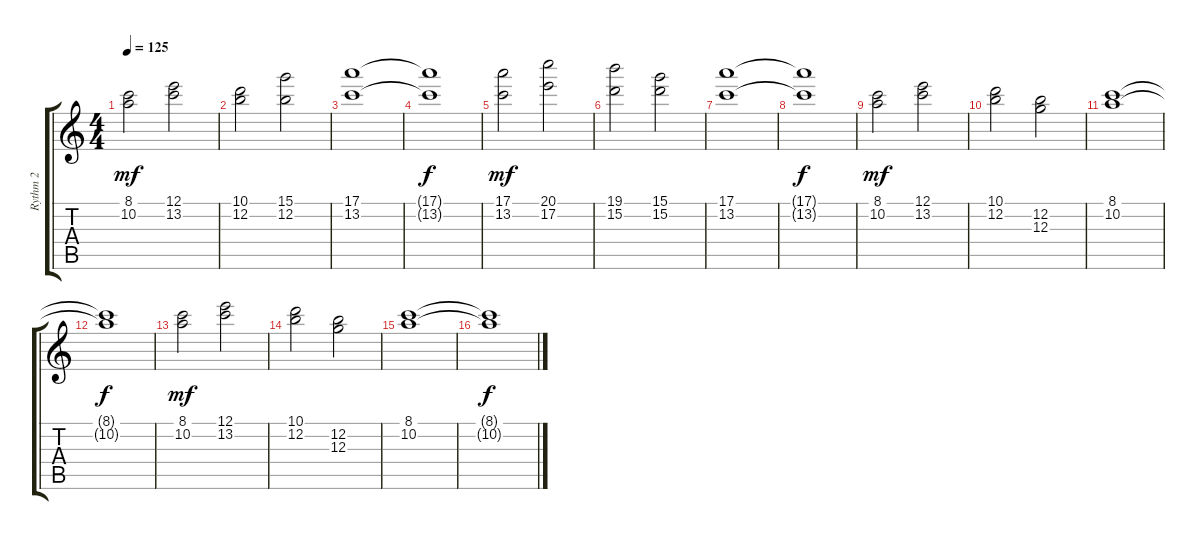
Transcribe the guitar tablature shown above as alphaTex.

\track ("Rythm 2" "Rythm 2") {instrument overdrivenguitar}
\staff {score tabs}
\tuning (E4 B3 G3 D3 A2 E2) {hide}
\ts (4 4)
\tempo 125
\clef g2
\ks c
(8.1 10.2).2{dy mf} (12.1 13.2).2 |
(10.1 12.2).2 (15.1 12.2).2 |
(17.1 13.2).1 |
(17.1{t} 13.2{t}).1{dy f} |
(17.1 13.2).2{dy mf} (20.1 17.2).2 |
(19.1 15.2).2 (15.1 15.2).2 |
(17.1 13.2).1 |
(17.1{t} 13.2{t}).1{dy f} |
(8.1 10.2).2{dy mf} (12.1 13.2).2 |
(10.1 12.2).2 (12.2 12.3).2 |
(8.1 10.2).1 |
(8.1{t} 10.2{t}).1{dy f} |
(8.1 10.2).2{dy mf volume 6} (12.1 13.2).2{volume 6} |
(10.1 12.2).2{volume 5} (12.2 12.3).2{volume 3} |
(8.1 10.2).1{volume 2} |
(8.1{t} 10.2{t}).1{dy f}
